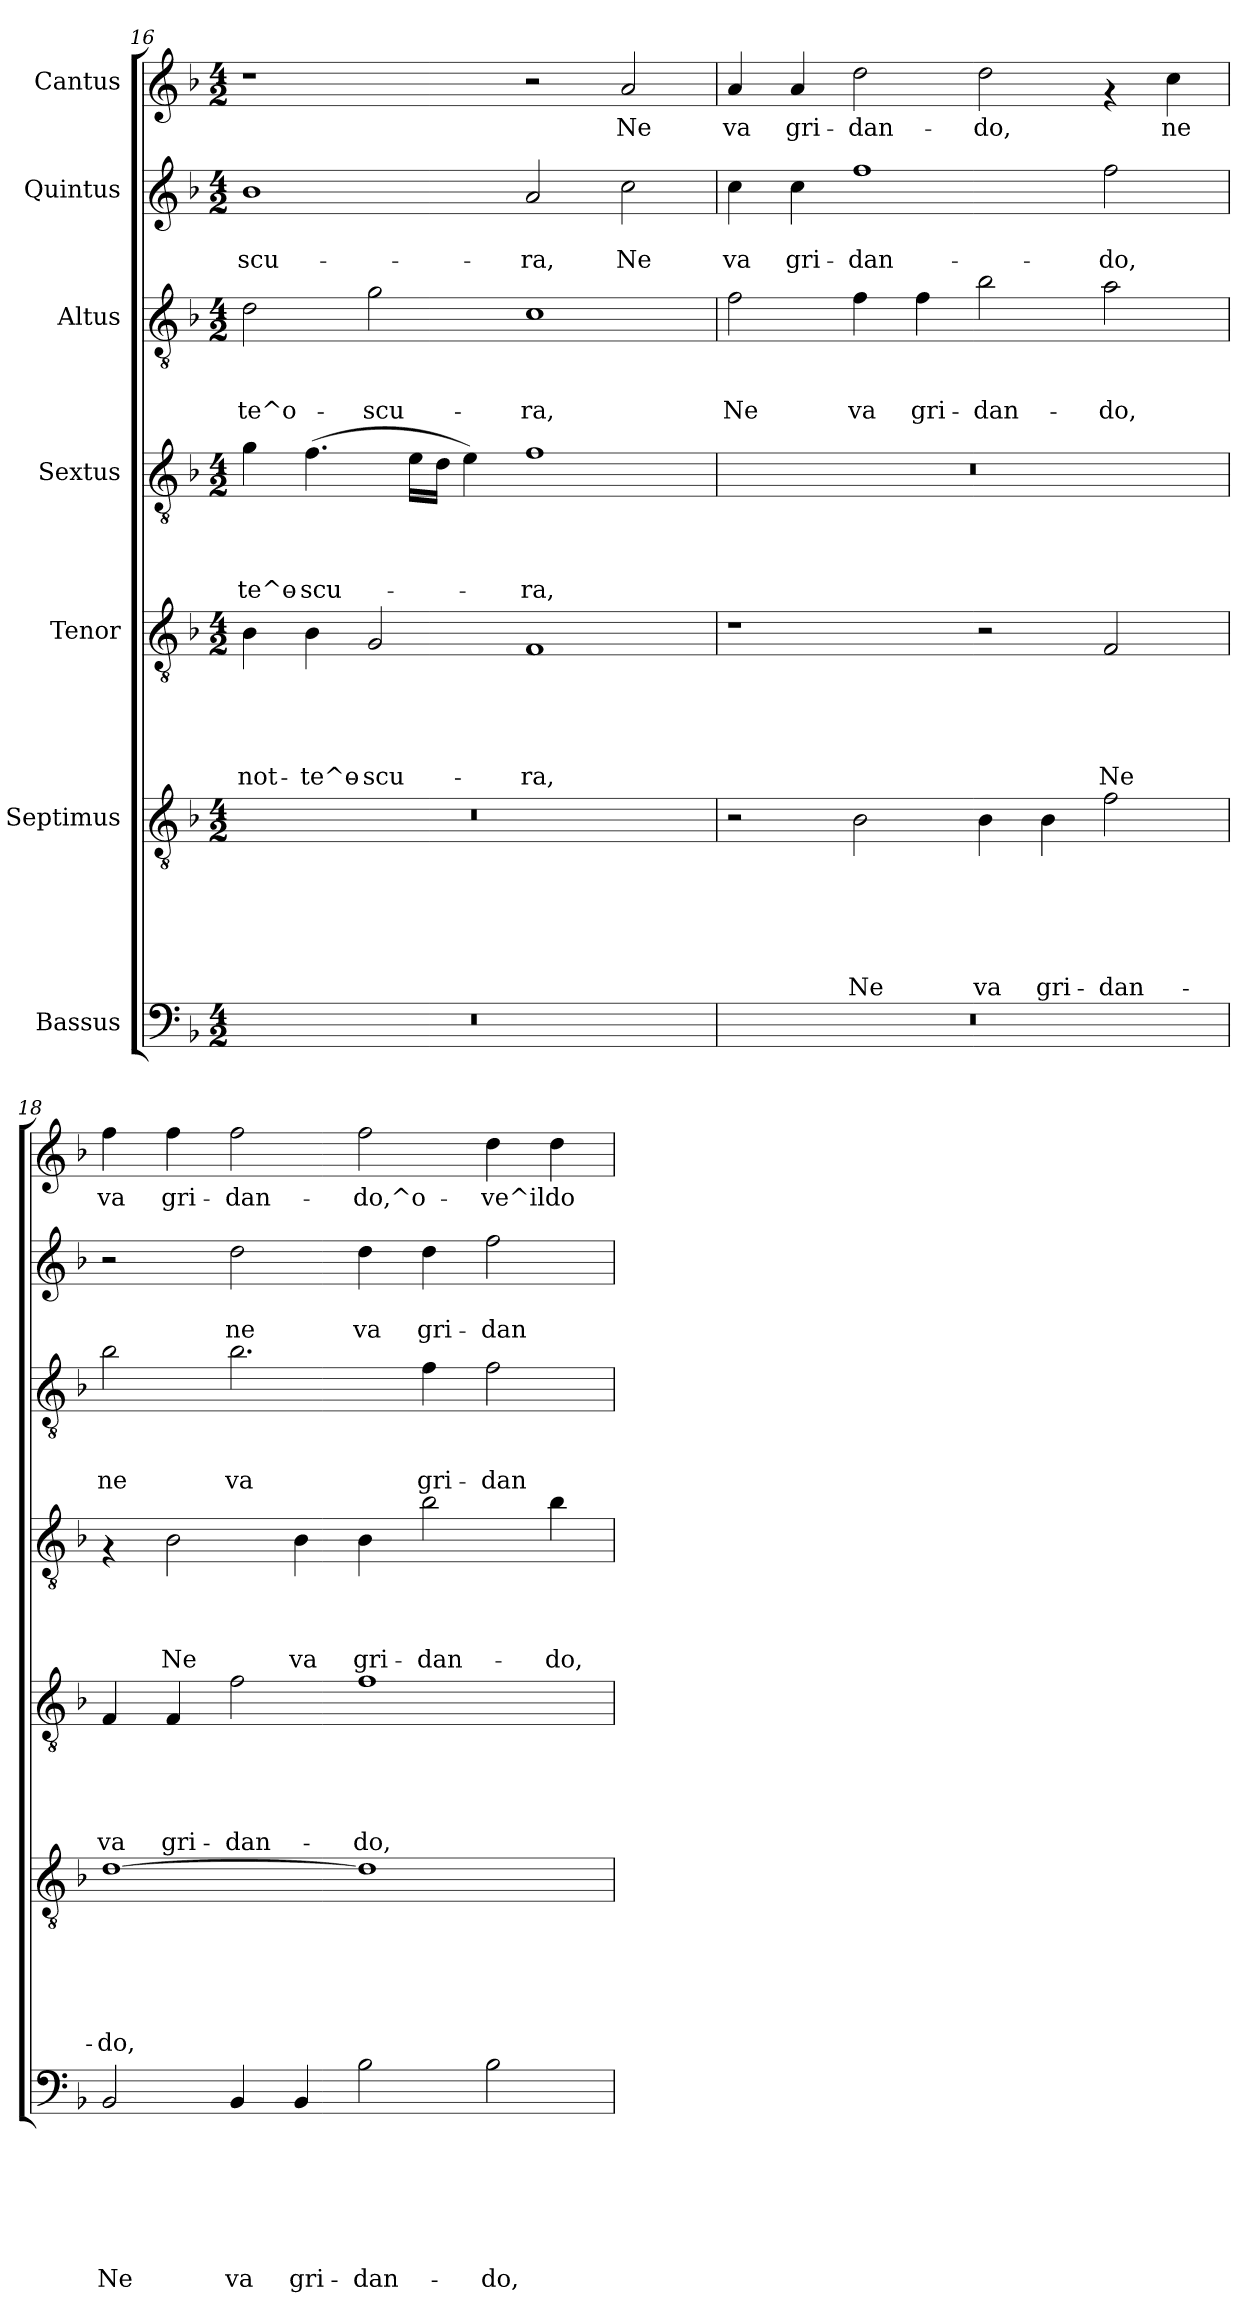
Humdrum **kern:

**kern	**text	**text	**text	**text	**text	**text	**text	**kern	**text	**text	**text	**text	**text	**text	**kern	**text	**text	**text	**text	**text	**kern	**text	**text	**text	**text	**kern	**text	**text	**text	**kern	**text	**text	**kern	**text
*part7	*part7	*part7	*part7	*part7	*part7	*part7	*part7	*part6	*part6	*part6	*part6	*part6	*part6	*part6	*part5	*part5	*part5	*part5	*part5	*part5	*part4	*part4	*part4	*part4	*part4	*part3	*part3	*part3	*part3	*part2	*part2	*part2	*part1	*part1
*staff7	*staff7	*staff7	*staff7	*staff7	*staff7	*staff7	*staff7	*staff6	*staff6	*staff6	*staff6	*staff6	*staff6	*staff6	*staff5	*staff5	*staff5	*staff5	*staff5	*staff5	*staff4	*staff4	*staff4	*staff4	*staff4	*staff3	*staff3	*staff3	*staff3	*staff2	*staff2	*staff2	*staff1	*staff1
*I"Bassus	*	*	*	*	*	*	*	*I"Septimus	*	*	*	*	*	*	*I"Tenor	*	*	*	*	*	*I"Sextus	*	*	*	*	*I"Altus	*	*	*	*I"Quintus	*	*	*I"Cantus	*
*clefF4	*	*	*	*	*	*	*	*clefGv2	*	*	*	*	*	*	*clefGv2	*	*	*	*	*	*clefGv2	*	*	*	*	*clefGv2	*	*	*	*clefG2	*	*	*clefG2	*
*k[b-]	*	*	*	*	*	*	*	*k[b-]	*	*	*	*	*	*	*k[b-]	*	*	*	*	*	*k[b-]	*	*	*	*	*k[b-]	*	*	*	*k[b-]	*	*	*k[b-]	*
*F:	*	*	*	*	*	*	*	*F:	*	*	*	*	*	*	*F:	*	*	*	*	*	*F:	*	*	*	*	*F:	*	*	*	*F:	*	*	*F:	*
*M4/2	*	*	*	*	*	*	*	*M4/2	*	*	*	*	*	*	*M4/2	*	*	*	*	*	*M4/2	*	*	*	*	*M4/2	*	*	*	*M4/2	*	*	*M4/2	*
=16	=16	=16	=16	=16	=16	=16	=16	=16	=16	=16	=16	=16	=16	=16	=16	=16	=16	=16	=16	=16	=16	=16	=16	=16	=16	=16	=16	=16	=16	=16	=16	=16	=16	=16
!	!	!	!	!	!	!	!	!	!	!	!	!	!	!	!	!	!	!	!	!LO:LY:b	!	!	!	!	!LO:LY:b	!	!	!	!LO:LY:b	!	!	!LO:LY:b	!	!
0r	.	.	.	.	.	.	.	0r	.	.	.	.	.	.	4B-\	.	.	.	.	not-	4g\	.	.	.	-te^o-	2d\	.	.	-te^o-	1b-	.	-scu-	1r	.
!	!	!	!	!	!	!	!	!	!	!	!	!	!	!	!	!	!	!	!	!LO:LY:b	!	!	!	!	!LO:LY:b	!	!	!	!	!	!	!	!	!
.	.	.	.	.	.	.	.	.	.	.	.	.	.	.	4B-\	.	.	.	.	-te^o-	(>4.f\	.	.	.	-scu-	.	.	.	.	.	.	.	.	.
!	!	!	!	!	!	!	!	!	!	!	!	!	!	!	!	!	!	!	!	!LO:LY:b	!	!	!	!	!	!	!	!	!LO:LY:b	!	!	!	!	!
.	.	.	.	.	.	.	.	.	.	.	.	.	.	.	2G/	.	.	.	.	-scu-	.	.	.	.	.	2g\	.	.	-scu-	.	.	.	.	.
.	.	.	.	.	.	.	.	.	.	.	.	.	.	.	.	.	.	.	.	.	16e\LL	.	.	.	.	.	.	.	.	.	.	.	.	.
.	.	.	.	.	.	.	.	.	.	.	.	.	.	.	.	.	.	.	.	.	16d\JJ	.	.	.	.	.	.	.	.	.	.	.	.	.
.	.	.	.	.	.	.	.	.	.	.	.	.	.	.	.	.	.	.	.	.	4e\)	.	.	.	.	.	.	.	.	.	.	.	.	.
!	!	!	!	!	!	!	!	!	!	!	!	!	!	!	!	!	!	!	!	!LO:LY:b	!	!	!	!	!LO:LY:b	!	!	!	!LO:LY:b	!	!	!LO:LY:b	!	!
.	.	.	.	.	.	.	.	.	.	.	.	.	.	.	1F	.	.	.	.	-ra,	1f	.	.	.	-ra,	1c	.	.	-ra,	2a/	.	-ra,	2r	.
!	!	!	!	!	!	!	!	!	!	!	!	!	!	!	!	!	!	!	!	!	!	!	!	!	!	!	!	!	!	!	!	!LO:LY:b	!	!LO:LY:b
.	.	.	.	.	.	.	.	.	.	.	.	.	.	.	.	.	.	.	.	.	.	.	.	.	.	.	.	.	.	2cc\	.	Ne	2a/	Ne
!!LO:PB:g=z
=17	=17	=17	=17	=17	=17	=17	=17	=17	=17	=17	=17	=17	=17	=17	=17	=17	=17	=17	=17	=17	=17	=17	=17	=17	=17	=17	=17	=17	=17	=17	=17	=17	=17	=17
!	!	!	!	!	!	!	!	!	!	!	!	!	!	!	!	!	!	!	!	!	!	!	!	!	!	!	!	!	!LO:LY:b	!	!	!LO:LY:b	!	!LO:LY:b
0r	.	.	.	.	.	.	.	2r	.	.	.	.	.	.	1r	.	.	.	.	.	0r	.	.	.	.	2f\	.	.	Ne	4cc\	.	va	4a/	va
!	!	!	!	!	!	!	!	!	!	!	!	!	!	!	!	!	!	!	!	!	!	!	!	!	!	!	!	!	!	!	!	!LO:LY:b	!	!LO:LY:b
.	.	.	.	.	.	.	.	.	.	.	.	.	.	.	.	.	.	.	.	.	.	.	.	.	.	.	.	.	.	4cc\	.	gri-	4a/	gri-
!	!	!	!	!	!	!	!	!	!	!	!	!	!	!LO:LY:b	!	!	!	!	!	!	!	!	!	!	!	!	!	!	!LO:LY:b	!	!	!LO:LY:b	!	!LO:LY:b
.	.	.	.	.	.	.	.	2B-\	.	.	.	.	.	Ne	.	.	.	.	.	.	.	.	.	.	.	4f\	.	.	va	1ff	.	-dan-	2dd\	-dan-
!	!	!	!	!	!	!	!	!	!	!	!	!	!	!	!	!	!	!	!	!	!	!	!	!	!	!	!	!	!LO:LY:b	!	!	!	!	!
.	.	.	.	.	.	.	.	.	.	.	.	.	.	.	.	.	.	.	.	.	.	.	.	.	.	4f\	.	.	gri-	.	.	.	.	.
!	!	!	!	!	!	!	!	!	!	!	!	!	!	!LO:LY:b	!	!	!	!	!	!	!	!	!	!	!	!	!	!	!LO:LY:b	!	!	!	!	!LO:LY:b
.	.	.	.	.	.	.	.	4B-\	.	.	.	.	.	va	2r	.	.	.	.	.	.	.	.	.	.	2b-\	.	.	-dan-	.	.	.	2dd\	-do,
!	!	!	!	!	!	!	!	!	!	!	!	!	!	!LO:LY:b	!	!	!	!	!	!	!	!	!	!	!	!	!	!	!	!	!	!	!	!
.	.	.	.	.	.	.	.	4B-\	.	.	.	.	.	gri-	.	.	.	.	.	.	.	.	.	.	.	.	.	.	.	.	.	.	.	.
!	!	!	!	!	!	!	!	!	!	!	!	!	!	!LO:LY:b	!	!	!	!	!	!LO:LY:b	!	!	!	!	!	!	!	!	!LO:LY:b	!	!	!LO:LY:b	!	!
.	.	.	.	.	.	.	.	2f\	.	.	.	.	.	-dan-	2F/	.	.	.	.	Ne	.	.	.	.	.	2a\	.	.	-do,	2ff\	.	-do,	4rf	.
!	!	!	!	!	!	!	!	!	!	!	!	!	!	!	!	!	!	!	!	!	!	!	!	!	!	!	!	!	!	!	!	!	!	!LO:LY:b
.	.	.	.	.	.	.	.	.	.	.	.	.	.	.	.	.	.	.	.	.	.	.	.	.	.	.	.	.	.	.	.	.	4cc\	ne
=18	=18	=18	=18	=18	=18	=18	=18	=18	=18	=18	=18	=18	=18	=18	=18	=18	=18	=18	=18	=18	=18	=18	=18	=18	=18	=18	=18	=18	=18	=18	=18	=18	=18	=18
!	!	!	!	!	!	!	!LO:LY:b	!	!	!	!	!	!	!LO:LY:b	!	!	!	!	!	!LO:LY:b	!	!	!	!	!	!	!	!	!LO:LY:b	!	!	!	!	!LO:LY:b
2BB-/	.	.	.	.	.	.	Ne	[>1d	.	.	.	.	.	-do,	4F/	.	.	.	.	va	4rF	.	.	.	.	2b-\	.	.	ne	2r	.	.	4ff\	va
!	!	!	!	!	!	!	!	!	!	!	!	!	!	!	!	!	!	!	!	!LO:LY:b	!	!	!	!	!LO:LY:b	!	!	!	!	!	!	!	!	!LO:LY:b
.	.	.	.	.	.	.	.	.	.	.	.	.	.	.	4F/	.	.	.	.	gri-	2B-\	.	.	.	Ne	.	.	.	.	.	.	.	4ff\	gri-
!	!	!	!	!	!	!	!LO:LY:b	!	!	!	!	!	!	!	!	!	!	!	!	!LO:LY:b	!	!	!	!	!	!	!	!	!LO:LY:b	!	!	!LO:LY:b	!	!LO:LY:b
4BB-/	.	.	.	.	.	.	va	.	.	.	.	.	.	.	2f\	.	.	.	.	-dan-	.	.	.	.	.	2.b-\	.	.	va	2dd\	.	ne	2ff\	-dan-
!	!	!	!	!	!	!	!LO:LY:b	!	!	!	!	!	!	!	!	!	!	!	!	!	!	!	!	!	!LO:LY:b	!	!	!	!	!	!	!	!	!
4BB-/	.	.	.	.	.	.	gri-	.	.	.	.	.	.	.	.	.	.	.	.	.	4B-\	.	.	.	va	.	.	.	.	.	.	.	.	.
!	!	!	!	!	!	!	!LO:LY:b	!	!	!	!	!	!	!	!	!	!	!	!	!LO:LY:b	!	!	!	!	!LO:LY:b	!	!	!	!	!	!	!LO:LY:b	!	!LO:LY:b
2B-\	.	.	.	.	.	.	-dan-	1d]	.	.	.	.	.	.	1f	.	.	.	.	-do,	4B-\	.	.	.	gri-	.	.	.	.	4dd\	.	va	2ff\	-do,^o-
!	!	!	!	!	!	!	!	!	!	!	!	!	!	!	!	!	!	!	!	!	!	!	!	!	!LO:LY:b	!	!	!	!LO:LY:b	!	!	!LO:LY:b	!	!
.	.	.	.	.	.	.	.	.	.	.	.	.	.	.	.	.	.	.	.	.	2b-\	.	.	.	-dan-	4f\	.	.	gri-	4dd\	.	gri-	.	.
!	!	!	!	!	!	!	!LO:LY:b	!	!	!	!	!	!	!	!	!	!	!	!	!	!	!	!	!	!	!	!	!	!LO:LY:b	!	!	!LO:LY:b	!	!LO:LY:b
2B-\	.	.	.	.	.	.	-do,	.	.	.	.	.	.	.	.	.	.	.	.	.	.	.	.	.	.	2f\	.	.	-dan-	2ff\	.	-dan-	4dd\	-ve^il
!	!	!	!	!	!	!	!	!	!	!	!	!	!	!	!	!	!	!	!	!	!	!	!	!	!LO:LY:b	!	!	!	!	!	!	!	!	!LO:LY:b
.	.	.	.	.	.	.	.	.	.	.	.	.	.	.	.	.	.	.	.	.	4b-\	.	.	.	-do,	.	.	.	.	.	.	.	4dd\	do-
=	=	=	=	=	=	=	=	=	=	=	=	=	=	=	=	=	=	=	=	=	=	=	=	=	=	=	=	=	=	=	=	=	=	=
*-	*-	*-	*-	*-	*-	*-	*-	*-	*-	*-	*-	*-	*-	*-	*-	*-	*-	*-	*-	*-	*-	*-	*-	*-	*-	*-	*-	*-	*-	*-	*-	*-	*-	*-
